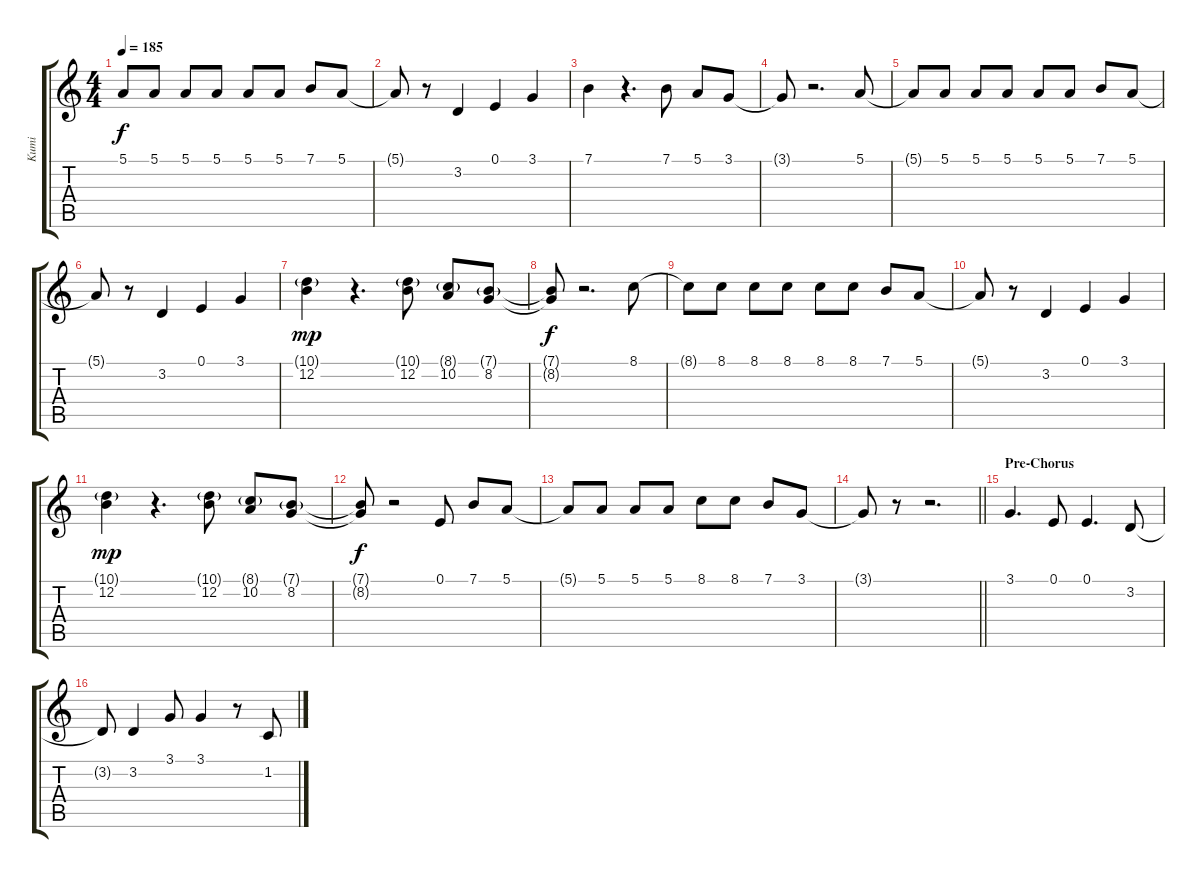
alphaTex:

\track ("Kumi" "Kumi") {instrument voiceoohs}
\staff {score tabs}
\tuning (E4 B3 G3 D3 A2 E2) {hide}
\ts (4 4)
\tempo 185
\clef g2
\ks c
5.1{t}.8{dy f} 5.1.8 5.1.8 5.1.8 5.1.8 5.1.8 7.1.8 5.1.8 |
5.1{t}.8 r.8 3.2.4 0.1.4 3.1.4 |
7.1.4 r.4{d} 7.1.8 5.1.8 3.1.8 |
3.1{t}.8 r.2{d} 5.1.8 |
5.1{t}.8 5.1.8 5.1.8 5.1.8 5.1.8 5.1.8 7.1.8 5.1.8 |
5.1{t}.8 r.8 3.2.4 0.1.4 3.1.4 |
(10.1{g} 12.2).4{dy mp} r.4{d} (10.1{g} 12.2).8 (8.1{g} 10.2).8 (7.1{g} 8.2).8 |
(7.1{t} 8.2{t}).8{dy f} r.2{d} 8.1.8 |
8.1{t}.8 8.1.8 8.1.8 8.1.8 8.1.8 8.1.8 7.1.8 5.1.8 |
5.1{t}.8 r.8 3.2.4 0.1.4 3.1.4 |
(10.1{g} 12.2).4{dy mp} r.4{d} (10.1{g} 12.2).8 (8.1{g} 10.2).8 (7.1{g} 8.2).8 |
(7.1{t} 8.2{t}).8{dy f} r.2 0.1.8 7.1.8 5.1.8 |
5.1{t}.8 5.1.8 5.1.8 5.1.8 8.1.8 8.1.8 7.1.8 3.1.8 |
\barLineRight lightlight
3.1{t}.8 r.8 r.2{d} |
\section ("" "Pre-Chorus")
3.1.4{d} 0.1.8 0.1.4{d} 3.2.8 |
3.2{t}.8 3.2.4 3.1.8 3.1.4 r.8 1.2.8
